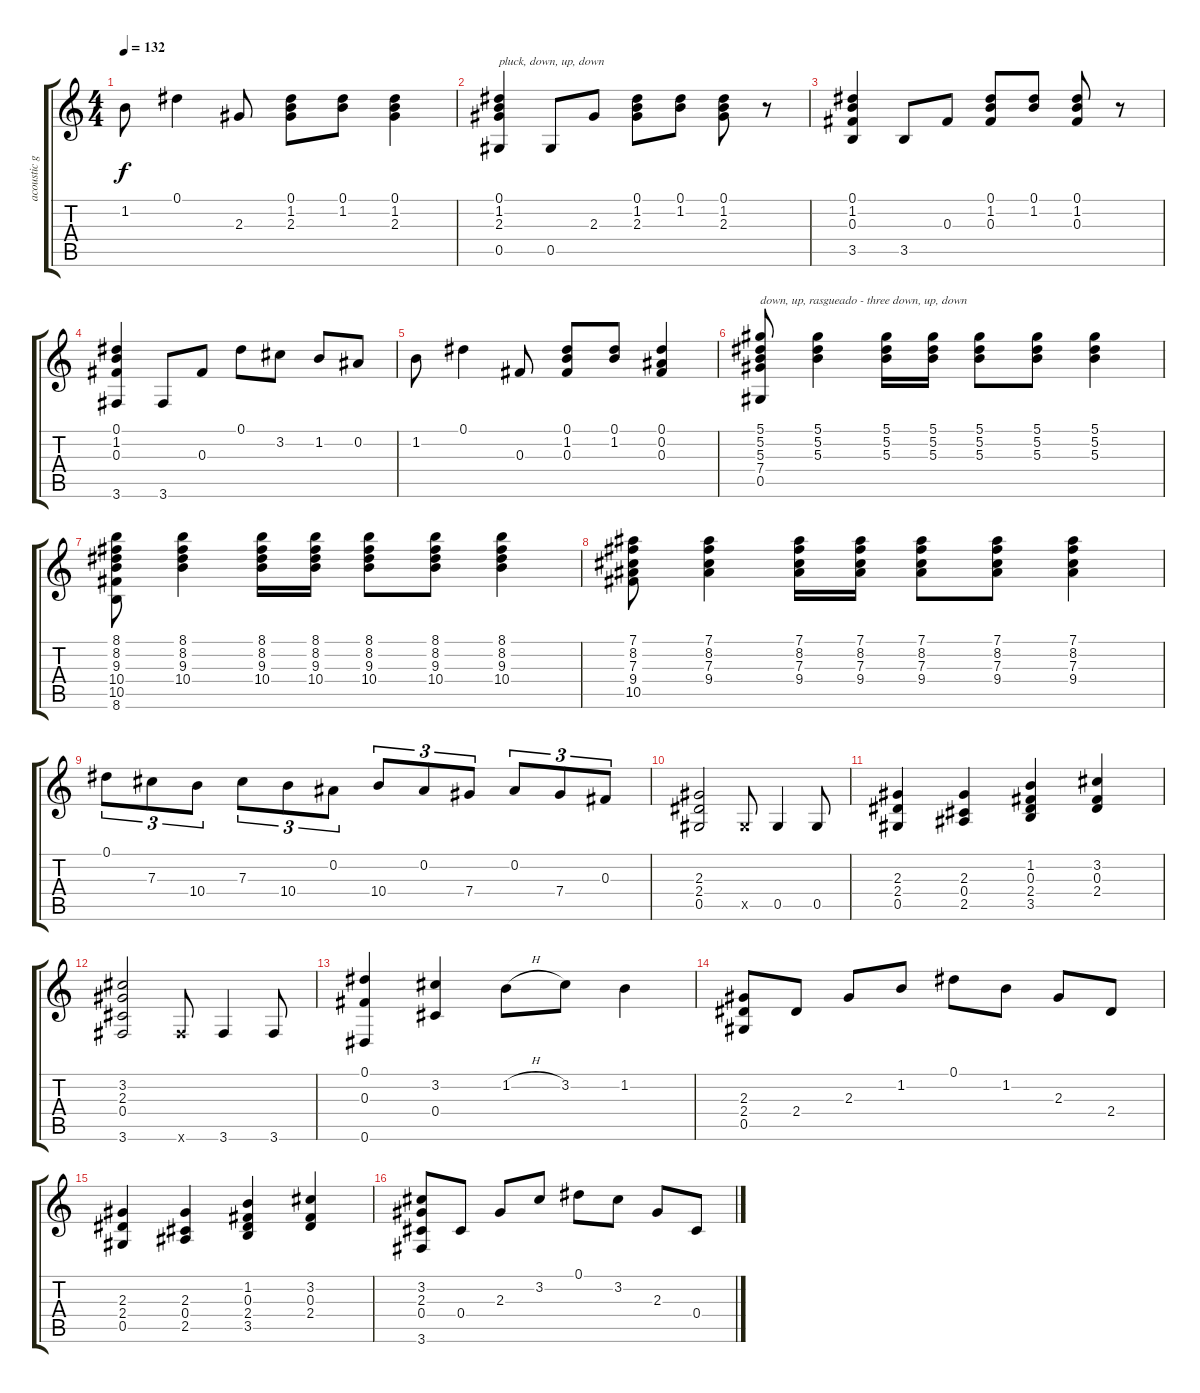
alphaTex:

\track ("acoustic guitar, tune down half-step: D#" "acoustic g") {instrument acousticguitarsteel}
\staff {score tabs}
\tuning (Eb4 Bb3 Gb3 Db3 Ab2 Eb2) {hide}
\ts (4 4)
\tempo 132
\clef g2
\ks c
1.2.8{dy f} 0.1.4 2.3.8 (0.1 1.2 2.3).8 (0.1 1.2).8 (0.1 1.2 2.3).4 |
(0.1 1.2 2.3 0.5).4{txt "pluck, down, up, down"} 0.5.8 2.3.8 (0.1 1.2 2.3).8 (0.1 1.2).8 (0.1 1.2 2.3).8 r.8 |
(0.1 1.2 0.3 3.5).4 3.5.8 0.3.8 (0.1 1.2 0.3).8 (0.1 1.2).8 (0.1 1.2 0.3).8 r.8 |
(0.1 1.2 0.3 3.6).4 3.6.8 0.3.8 0.1.8 3.2.8 1.2.8 0.2.8 |
1.2.8 0.1.4 0.3.8 (0.1 1.2 0.3).8 (0.1 1.2).8 (0.1 0.2 0.3).4 |
(5.1 5.2 5.3 7.4 0.5).8{txt "down, up, rasgueado - three down, up, down"} (5.1 5.2 5.3).4 (5.1 5.2 5.3).16 (5.1 5.2 5.3).16 (5.1 5.2 5.3).8 (5.1 5.2 5.3).8 (5.1 5.2 5.3).4 |
(8.1 8.2 9.3 10.4 10.5 8.6).8 (8.1 8.2 9.3 10.4).4 (8.1 8.2 9.3 10.4).16 (8.1 8.2 9.3 10.4).16 (8.1 8.2 9.3 10.4).8 (8.1 8.2 9.3 10.4).8 (8.1 8.2 9.3 10.4).4 |
(7.1 8.2 7.3 9.4 10.5).8 (7.1 8.2 7.3 9.4).4 (7.1 8.2 7.3 9.4).16 (7.1 8.2 7.3 9.4).16 (7.1 8.2 7.3 9.4).8 (7.1 8.2 7.3 9.4).8 (7.1 8.2 7.3 9.4).4 |
0.1.8{tu (3 2)} 7.3.8{tu (3 2)} 10.4.8{tu (3 2)} 7.3.8{tu (3 2)} 10.4.8{tu (3 2)} 0.2.8{tu (3 2)} 10.4.8{tu (3 2)} 0.2.8{tu (3 2)} 7.4.8{tu (3 2)} 0.2.8{tu (3 2)} 7.4.8{tu (3 2)} 0.3.8{tu (3 2)} |
(2.3 2.4 0.5).2 0.5{x}.8 0.5.4 0.5.8 |
(2.3 2.4 0.5).4 (2.3 0.4 2.5).4 (1.2 0.3 2.4 3.5).4 (3.2 0.3 2.4).4 |
(3.2 2.3 0.4 3.6).2 3.6{x}.8 3.6.4 3.6.8 |
(0.1 0.3 0.6).4 (3.2 0.4).4 1.2{h}.8 3.2.8 1.2.4 |
(2.3 2.4 0.5).8 2.4.8 2.3.8 1.2.8 0.1.8 1.2.8 2.3.8 2.4.8 |
(2.3 2.4 0.5).4 (2.3 0.4 2.5).4 (1.2 0.3 2.4 3.5).4 (3.2 0.3 2.4).4 |
(3.2 2.3 0.4 3.6).8 0.4.8 2.3.8 3.2.8 0.1.8 3.2.8 2.3.8 0.4.8
